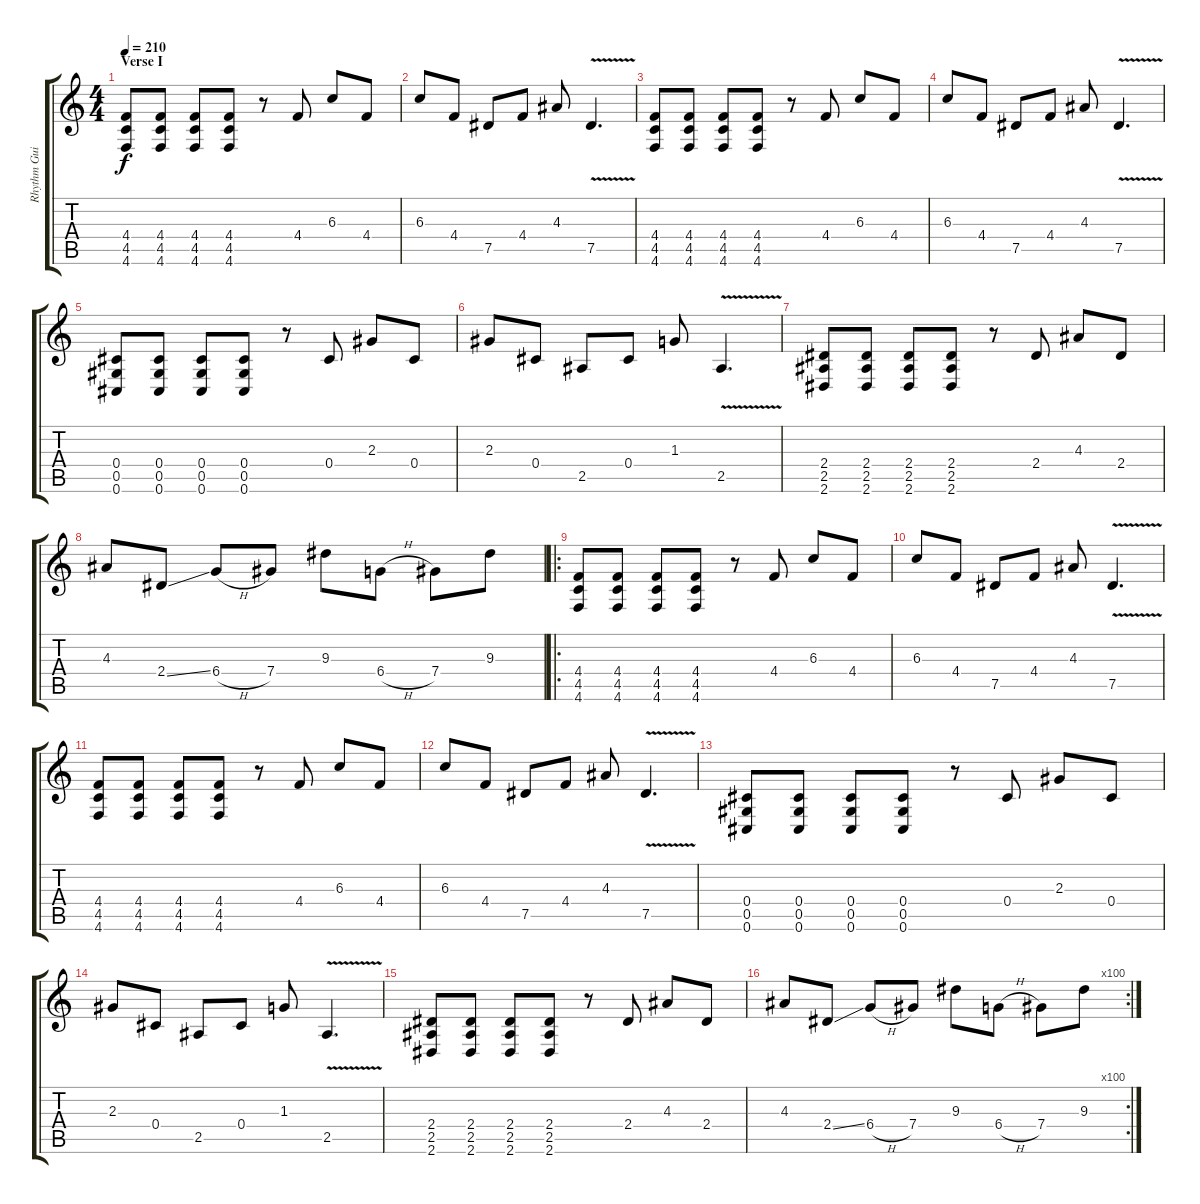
\track ("Rhythm Guitar I" "Rhythm Gui") {instrument overdrivenguitar}
\staff {score tabs}
\tuning (Eb4 Bb3 Gb3 Db3 Ab2 Db2) {hide}
\ts (4 4)
\section ("" "Verse I")
\tempo 210
\clef g2
\ks c
(4.4 4.5 4.6).8{dy f} (4.4 4.5 4.6).8 (4.4 4.5 4.6).8 (4.4 4.5 4.6).8 r.8 4.4.8 6.3.8 4.4.8 |
6.3.8 4.4.8 7.5.8 4.4.8 4.3.8 7.5{v}.4{d} |
(4.4 4.5 4.6).8 (4.4 4.5 4.6).8 (4.4 4.5 4.6).8 (4.4 4.5 4.6).8 r.8 4.4.8 6.3.8 4.4.8 |
6.3.8 4.4.8 7.5.8 4.4.8 4.3.8 7.5{v}.4{d} |
(0.4 0.5 0.6).8 (0.4 0.5 0.6).8 (0.4 0.5 0.6).8 (0.4 0.5 0.6).8 r.8 0.4.8 2.3.8 0.4.8 |
2.3.8 0.4.8 2.5.8 0.4.8 1.3.8 2.5{v}.4{d} |
(2.4 2.5 2.6).8 (2.4 2.5 2.6).8 (2.4 2.5 2.6).8 (2.4 2.5 2.6).8 r.8 2.4.8 4.3.8 2.4.8 |
4.3.8 2.4{ss}.8 6.4{h}.8 7.4.8 9.3.8 6.4{h}.8 7.4.8 9.3.8 |
\ro
(4.4 4.5 4.6).8 (4.4 4.5 4.6).8 (4.4 4.5 4.6).8 (4.4 4.5 4.6).8 r.8 4.4.8 6.3.8 4.4.8 |
6.3.8 4.4.8 7.5.8 4.4.8 4.3.8 7.5{v}.4{d} |
(4.4 4.5 4.6).8 (4.4 4.5 4.6).8 (4.4 4.5 4.6).8 (4.4 4.5 4.6).8 r.8 4.4.8 6.3.8 4.4.8 |
6.3.8 4.4.8 7.5.8 4.4.8 4.3.8 7.5{v}.4{d} |
(0.4 0.5 0.6).8 (0.4 0.5 0.6).8 (0.4 0.5 0.6).8 (0.4 0.5 0.6).8 r.8 0.4.8 2.3.8 0.4.8 |
2.3.8 0.4.8 2.5.8 0.4.8 1.3.8 2.5{v}.4{d} |
(2.4 2.5 2.6).8 (2.4 2.5 2.6).8 (2.4 2.5 2.6).8 (2.4 2.5 2.6).8 r.8 2.4.8 4.3.8 2.4.8 |
\rc 100
4.3.8 2.4{ss}.8 6.4{h}.8 7.4.8 9.3.8 6.4{h}.8 7.4.8 9.3.8
